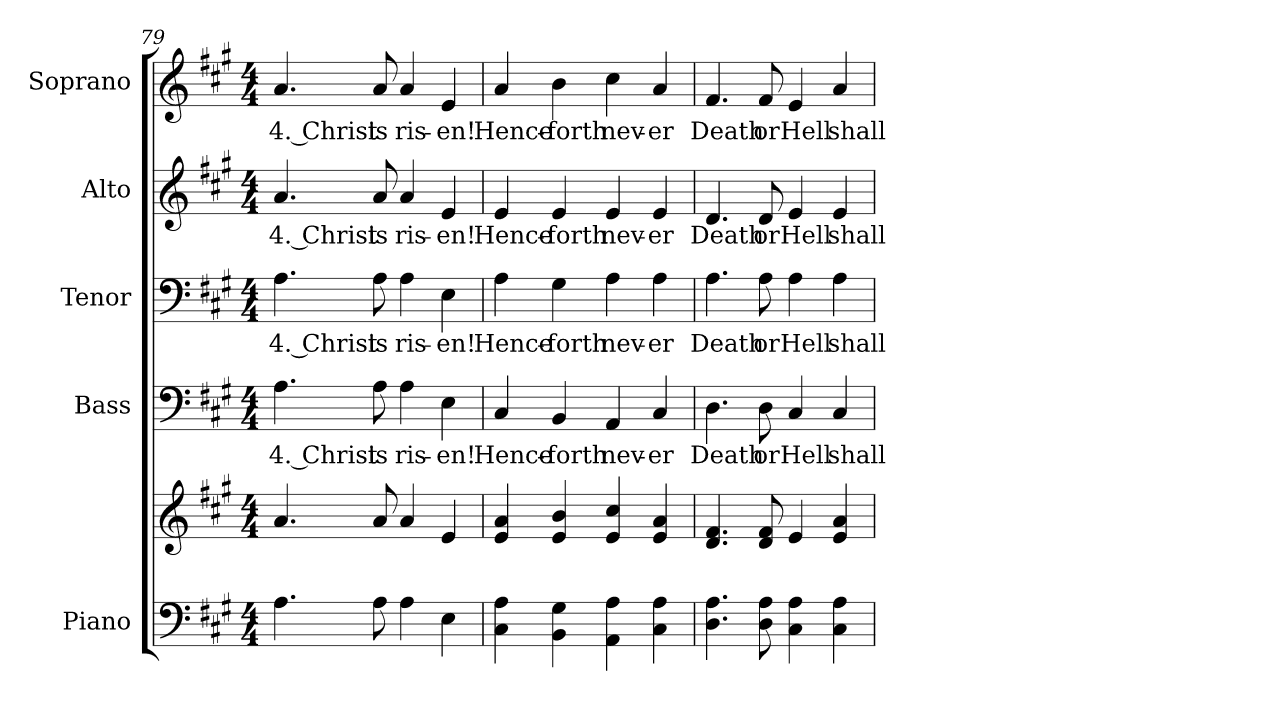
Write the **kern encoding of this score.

**kern	**kern	**kern	**text	**kern	**text	**kern	**text	**kern	**text
*part5	*part5	*part4	*part4	*part3	*part3	*part2	*part2	*part1	*part1
*staff6	*staff5	*staff4	*staff4	*staff3	*staff3	*staff2	*staff2	*staff1	*staff1
*I"Piano	*	*I"Bass	*	*I"Tenor	*	*I"Alto	*	*I"Soprano	*
*I'Pno.	*	*I'B.	*	*I'T.	*	*I'A.	*	*I'S.	*
*clefF4	*clefG2	*clefF4	*	*clefF4	*	*clefG2	*	*clefG2	*
*k[f#c#g#]	*k[f#c#g#]	*k[f#c#g#]	*	*k[f#c#g#]	*	*k[f#c#g#]	*	*k[f#c#g#]	*
*A:	*A:	*A:	*	*A:	*	*A:	*	*A:	*
*M4/4	*M4/4	*M4/4	*	*M4/4	*	*M4/4	*	*M4/4	*
=79	=79	=79	=79	=79	=79	=79	=79	=79	=79
!	!	!	!LO:LY:b:color=#000000	!	!	!	!	!	!
!	!	!	!	!	!LO:LY:b:color=#000000	!	!	!	!
!	!	!	!	!	!	!	!LO:LY:b:color=#000000	!	!
!	!	!	!	!	!	!	!	!	!LO:LY:b:color=#000000
4.Ai\	4.ai/	4.Ai\	4. Christ	4.Ai\	4. Christ	4.ai/	4. Christ	4.ai/	4. Christ
!	!	!	!LO:LY:b:color=#000000	!	!	!	!	!	!
!	!	!	!	!	!LO:LY:b:color=#000000	!	!	!	!
!	!	!	!	!	!	!	!LO:LY:b:color=#000000	!	!
!	!	!	!	!	!	!	!	!	!LO:LY:b:color=#000000
8Ai\	8ai/	8Ai\	is	8Ai\	is	8ai/	is	8ai/	is
!	!	!	!LO:LY:b:color=#000000	!	!	!	!	!	!
!	!	!	!	!	!LO:LY:b:color=#000000	!	!	!	!
!	!	!	!	!	!	!	!LO:LY:b:color=#000000	!	!
!	!	!	!	!	!	!	!	!	!LO:LY:b:color=#000000
4Ai\	4ai/	4Ai\	ris-	4Ai\	ris-	4ai/	ris-	4ai/	ris-
!	!	!	!LO:LY:b:color=#000000	!	!	!	!	!	!
!	!	!	!	!	!LO:LY:b:color=#000000	!	!	!	!
!	!	!	!	!	!	!	!LO:LY:b:color=#000000	!	!
!	!	!	!	!	!	!	!	!	!LO:LY:b:color=#000000
4Ei\	4ei/	4Ei\	-en!	4Ei\	-en!	4ei/	-en!	4ei/	-en!
=80	=80	=80	=80	=80	=80	=80	=80	=80	=80
!	!	!	!LO:LY:b:color=#000000	!	!	!	!	!	!
!	!	!	!	!	!LO:LY:b:color=#000000	!	!	!	!
!	!	!	!	!	!	!	!LO:LY:b:color=#000000	!	!
!	!	!	!	!	!	!	!	!	!LO:LY:b:color=#000000
4C#i\ 4Ai	4ei/ 4ai	4C#i/	Hence-	4Ai\	Hence-	4ei/	Hence-	4ai/	Hence-
!	!	!	!LO:LY:b:color=#000000	!	!	!	!	!	!
!	!	!	!	!	!LO:LY:b:color=#000000	!	!	!	!
!	!	!	!	!	!	!	!LO:LY:b:color=#000000	!	!
!	!	!	!	!	!	!	!	!	!LO:LY:b:color=#000000
4BBi\ 4G#i	4ei/ 4bi	4BBi/	-forth	4G#i\	-forth	4ei/	-forth	4bi\	-forth
!	!	!	!LO:LY:b:color=#000000	!	!	!	!	!	!
!	!	!	!	!	!LO:LY:b:color=#000000	!	!	!	!
!	!	!	!	!	!	!	!LO:LY:b:color=#000000	!	!
!	!	!	!	!	!	!	!	!	!LO:LY:b:color=#000000
4AAi\ 4Ai	4ei/ 4cc#i	4AAi/	nev-	4Ai\	nev-	4ei/	nev-	4cc#i\	nev-
!	!	!	!LO:LY:b:color=#000000	!	!	!	!	!	!
!	!	!	!	!	!LO:LY:b:color=#000000	!	!	!	!
!	!	!	!	!	!	!	!LO:LY:b:color=#000000	!	!
!	!	!	!	!	!	!	!	!	!LO:LY:b:color=#000000
4C#i\ 4Ai	4ei/ 4ai	4C#i/	-er	4Ai\	-er	4ei/	-er	4ai/	-er
!!LO:PB:g=z
=81	=81	=81	=81	=81	=81	=81	=81	=81	=81
!	!	!	!LO:LY:b:color=#000000	!	!	!	!	!	!
!	!	!	!	!	!LO:LY:b:color=#000000	!	!	!	!
!	!	!	!	!	!	!	!LO:LY:b:color=#000000	!	!
!	!	!	!	!	!	!	!	!	!LO:LY:b:color=#000000
4.Di\ 4.Ai	4.di/ 4.f#i	4.Di\	Death	4.Ai\	Death	4.di/	Death	4.f#i/	Death
!	!	!	!LO:LY:b:color=#000000	!	!	!	!	!	!
!	!	!	!	!	!LO:LY:b:color=#000000	!	!	!	!
!	!	!	!	!	!	!	!LO:LY:b:color=#000000	!	!
!	!	!	!	!	!	!	!	!	!LO:LY:b:color=#000000
8Di\ 8Ai	8di/ 8f#i	8Di\	or	8Ai\	or	8di/	or	8f#i/	or
!	!	!	!LO:LY:b:color=#000000	!	!	!	!	!	!
!	!	!	!	!	!LO:LY:b:color=#000000	!	!	!	!
!	!	!	!	!	!	!	!LO:LY:b:color=#000000	!	!
!	!	!	!	!	!	!	!	!	!LO:LY:b:color=#000000
4C#i\ 4Ai	4ei/	4C#i/	Hell	4Ai\	Hell	4ei/	Hell	4ei/	Hell
!	!	!	!LO:LY:b:color=#000000	!	!	!	!	!	!
!	!	!	!	!	!LO:LY:b:color=#000000	!	!	!	!
!	!	!	!	!	!	!	!LO:LY:b:color=#000000	!	!
!	!	!	!	!	!	!	!	!	!LO:LY:b:color=#000000
4C#i\ 4Ai	4ei/ 4ai	4C#i/	shall	4Ai\	shall	4ei/	shall	4ai/	shall
=	=	=	=	=	=	=	=	=	=
*-	*-	*-	*-	*-	*-	*-	*-	*-	*-
